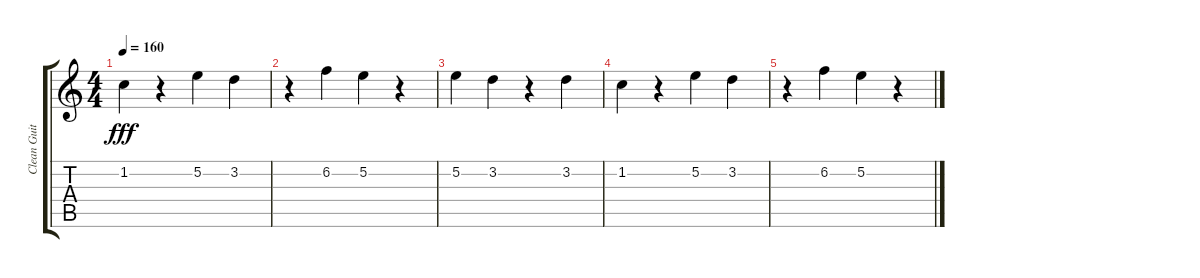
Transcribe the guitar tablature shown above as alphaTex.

\track ("Clean Guitar fills" "Clean Guit") {instrument electricguitarmuted}
\staff {score tabs}
\tuning (E4 B3 G3 D3 A2 D2) {hide}
\ts (4 4)
\tempo 160
\clef g2
\ks c
1.2.4{dy fff} r.4 5.2.4 3.2.4 |
r.4 6.2.4 5.2.4 r.4 |
5.2.4 3.2.4 r.4 3.2.4 |
1.2.4 r.4 5.2.4 3.2.4 |
r.4 6.2.4 5.2.4 r.4
